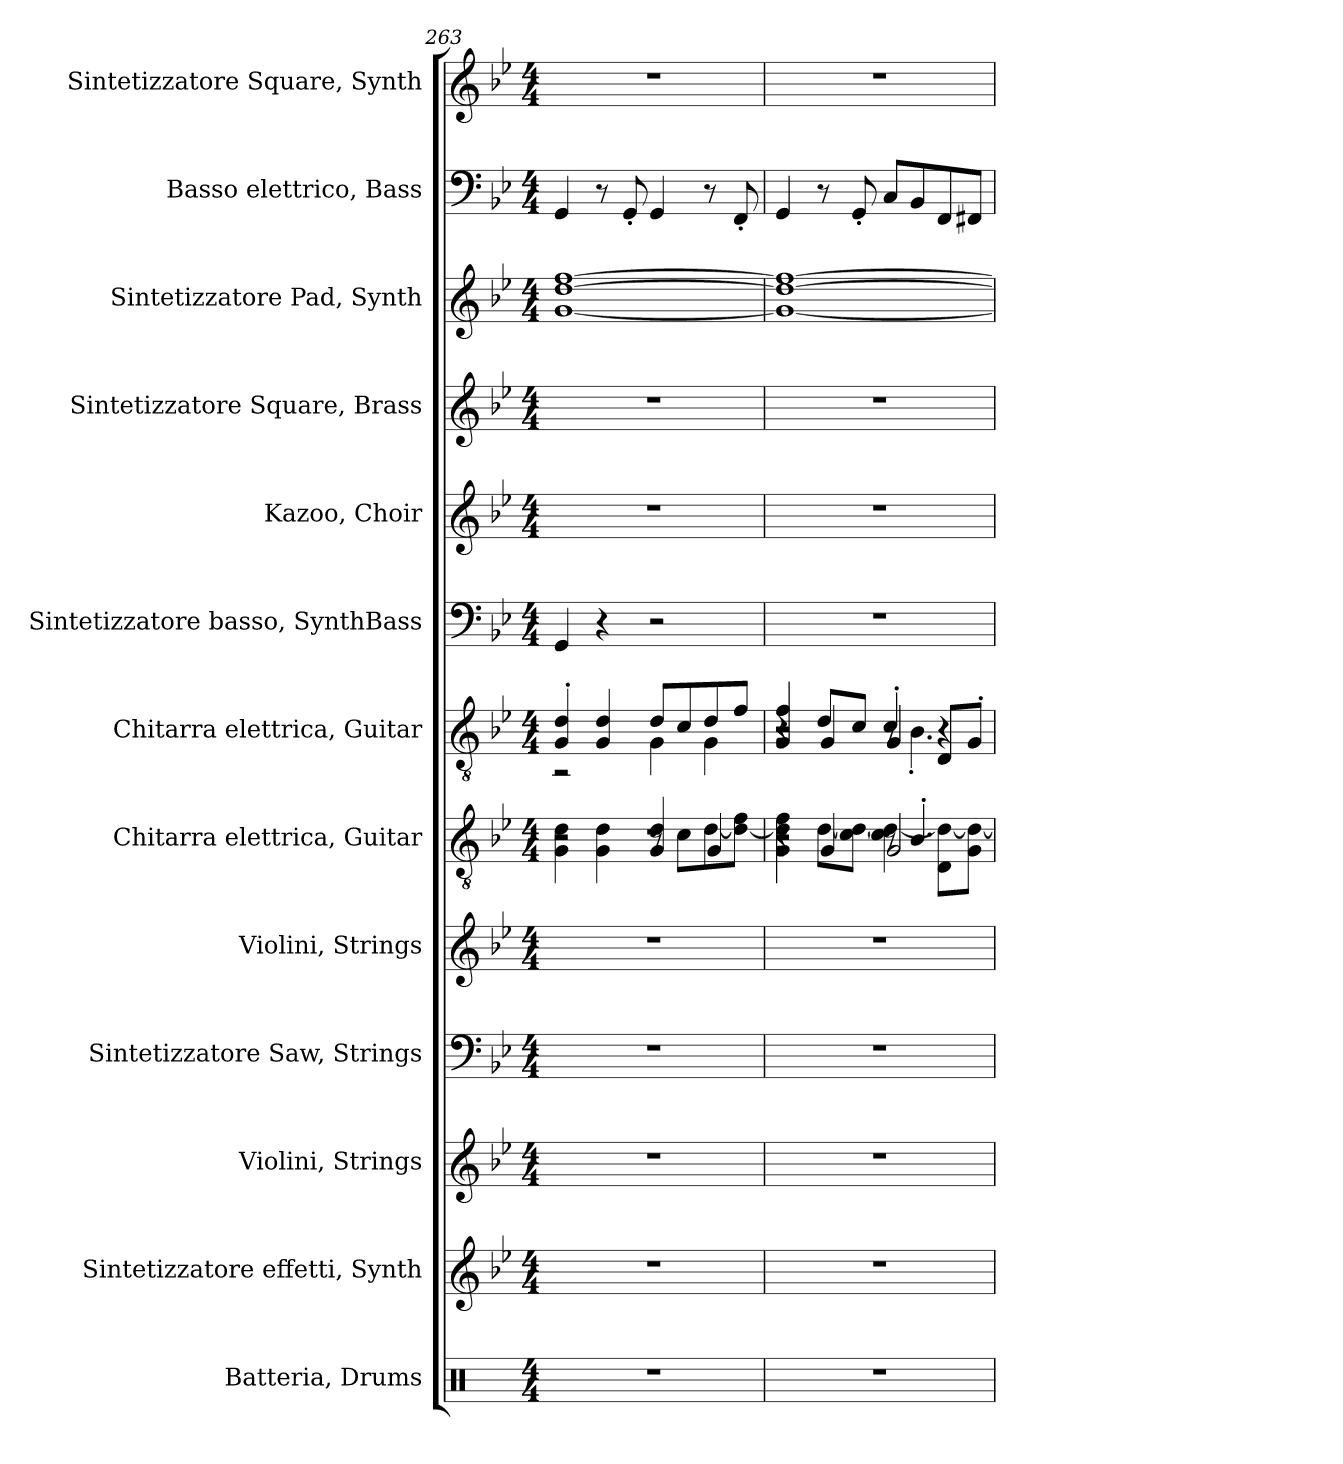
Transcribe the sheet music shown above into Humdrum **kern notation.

**kern	**kern	**kern	**kern	**kern	**kern	**kern	**kern	**kern	**kern	**kern	**kern	**kern
*part13	*part12	*part11	*part10	*part9	*part8	*part7	*part6	*part5	*part4	*part3	*part2	*part1
*staff13	*staff12	*staff11	*staff10	*staff9	*staff8	*staff7	*staff6	*staff5	*staff4	*staff3	*staff2	*staff1
*I"Batteria, Drums	*I"Sintetizzatore effetti, Synth	*I"Violini, Strings	*I"Sintetizzatore Saw, Strings	*I"Violini, Strings	*I"Chitarra elettrica, Guitar	*I"Chitarra elettrica, Guitar	*I"Sintetizzatore basso, SynthBass	*I"Kazoo, Choir	*I"Sintetizzatore Square, Brass	*I"Sintetizzatore Pad, Synth	*I"Basso elettrico, Bass	*I"Sintetizzatore Square, Synth
*I'Batt.	*I'Sint.	*I'Vl.	*I'Sint.	*I'Vl.	*I'Chit. el.	*I'Chit. el.	*I'Sint.	*I'Kaz.	*I'Sint.	*I'Sint.	*I'B. el.	*I'Sint.
*clefX	*clefG2	*clefG2	*clefF4	*clefG2	*clefGv2	*clefGv2	*clefF4	*clefG2	*clefG2	*clefG2	*clefF4	*clefG2
*	*	*	*	*	*	*	*	*	*	*	*ITrd7c12	*
*k[]	*k[b-e-]	*k[b-e-]	*k[b-e-]	*k[b-e-]	*k[b-e-]	*k[b-e-]	*k[b-e-]	*k[b-e-]	*k[b-e-]	*k[b-e-]	*k[b-e-]	*k[b-e-]
*M4/4	*M4/4	*M4/4	*M4/4	*M4/4	*M4/4	*M4/4	*M4/4	*M4/4	*M4/4	*M4/4	*M4/4	*M4/4
=263	=263	=263	=263	=263	=263	=263	=263	=263	=263	=263	=263	=263
*	*	*	*	*	*^	*^	*	*	*	*	*	*
*	*	*	*	*	*	*^	*	*	*	*	*	*	*	*
1r	1r	1r	1r	1r	1r	4G\ 4d\	2r	4G/' 4d/'	2r	4GG/	1r	1r	[1g [1dd [1ff	4GGG/	1r
.	.	.	.	.	.	4G\ 4d\	.	4G/ 4d/	.	4r	.	.	.	8r	.
.	.	.	.	.	.	.	.	.	.	.	.	.	.	8GGG'/	.
.	.	.	.	.	.	8r	4G/ 4d/	8d/L	4G\	2r	.	.	.	4GGG/	.
.	.	.	.	.	.	8c\L	.	8c/	.	.	.	.	.	.	.
.	.	.	.	.	.	[8d\	4G/	8d/	4G\	.	.	.	.	8r	.
.	.	.	.	.	.	8d\_ 8f\J	.	8f/J	.	.	.	.	.	8FFF'/	.
=264	=264	=264	=264	=264	=264	=264	=264	=264	=264	=264	=264	=264	=264	=264	=264
*	*	*	*	*	*	*	*	*	*^	*	*	*	*	*	*
1r	1r	1r	1r	1r	2r	4G\ 4d\] 4f\	4r	4G/ 4f/	2r	4r	1r	1r	1r	1g_ 1dd_ 1ff_	4GGG/	1r
.	.	.	.	.	.	[8d\L	4G/	8d/L	.	4G/	.	.	.	.	8r	.
.	.	.	.	.	.	8c\ 8d\_J	.	8c/J	.	.	.	.	.	.	8GGG'/	.
.	.	.	.	.	8r	4c\ 4d\_	2G/	4c'/	8r	4G/	.	.	.	.	8CC/L	.
.	.	.	.	.	4.B-'/	.	.	.	4.B-'\	.	.	.	.	.	8BBB-/	.
.	.	.	.	.	.	8D\ 8d\_L	.	8D/L	.	4r	.	.	.	.	8FFF/	.
.	.	.	.	.	.	8G\ 8d\_J	.	8G'/J	.	.	.	.	.	.	8FFF#X/J	.
*	*	*	*	*	*v	*v	*v	*	*	*	*	*	*	*	*	*
*	*	*	*	*	*	*v	*v	*v	*	*	*	*	*	*
=	=	=	=	=	=	=	=	=	=	=	=	=
*-	*-	*-	*-	*-	*-	*-	*-	*-	*-	*-	*-	*-
